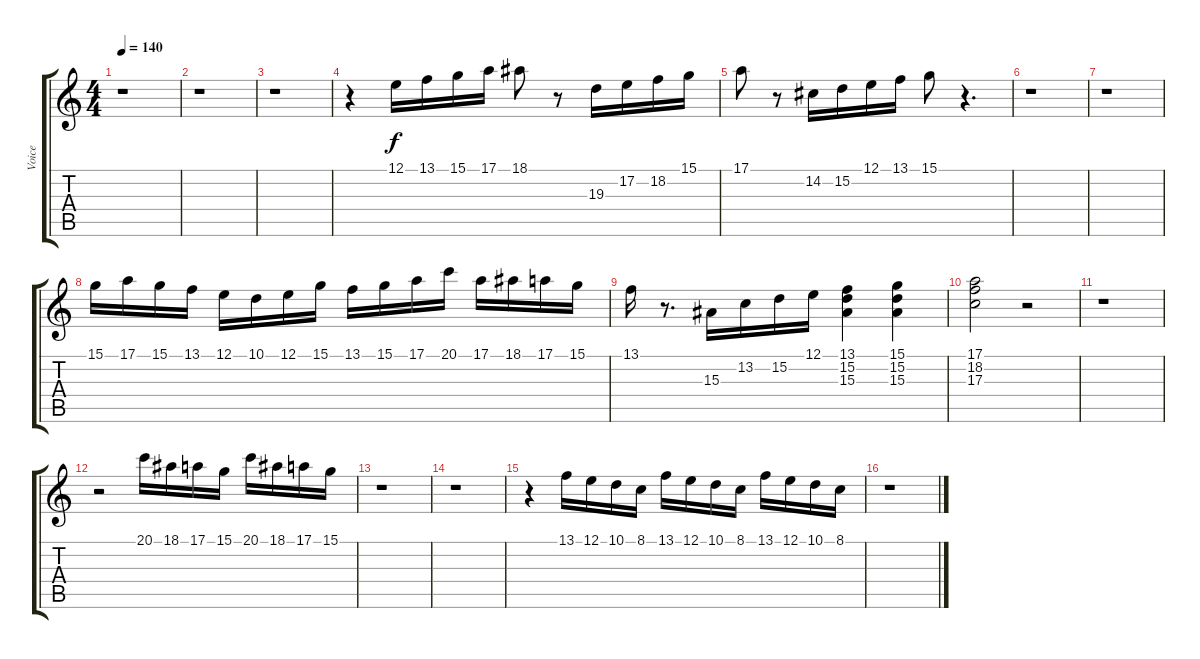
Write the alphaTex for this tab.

\track ("Voice" "Voice") {instrument accordion}
\staff {score tabs}
\tuning (E4 B3 G3 D3 A2 E2) {hide}
\ts (4 4)
\tempo 140
\clef g2
\ks c
r.1{dy f} |
r.1 |
r.1 |
r.4 12.1.16{volume 16} 13.1.16 15.1.16 17.1.16 18.1.8 r.8 19.3.16 17.2.16 18.2.16 15.1.16 |
17.1.8 r.8 14.2.16 15.2.16 12.1.16 13.1.16 15.1.8 r.4{d} |
r.1 |
r.1 |
15.1.16 17.1.16 15.1.16 13.1.16 12.1.16 10.1.16 12.1.16 15.1.16 13.1.16 15.1.16 17.1.16 20.1.16 17.1.16 18.1.16 17.1.16 15.1.16 |
13.1.16 r.8{d} 15.3.16 13.2.16 15.2.16 12.1.16 (13.1 15.2 15.3).4 (15.1 15.2 15.3).4 |
(17.1 18.2 17.3).2 r.2 |
r.1 |
r.2 20.1.16 18.1.16 17.1.16 15.1.16 20.1.16 18.1.16 17.1.16 15.1.16 |
r.1 |
r.1 |
r.4 13.1.16 12.1.16 10.1.16 8.1.16 13.1.16 12.1.16 10.1.16 8.1.16 13.1.16 12.1.16 10.1.16 8.1.16 |
r.1
